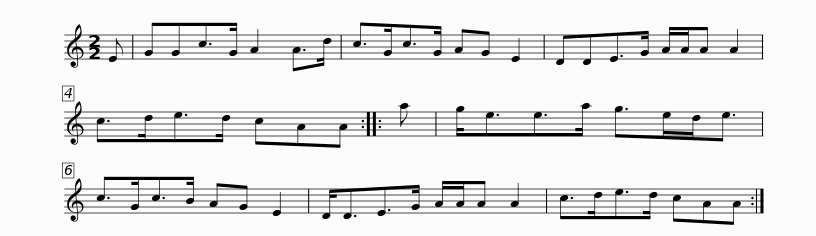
X:1
L:1/8
M:2/2
I:linebreak $
K:C
V:1 treble
V:1
 E | GGc>G A2 A>d | c>Gc>G AG E2 | DDE>G A/A/A A2 | c>de>d cAA :: %5
 a |$ g<ee>a g>ed<e | c>Gc>B AG E2 | D<DE>G A/A/A A2 | c>de>d cAA :| %10
